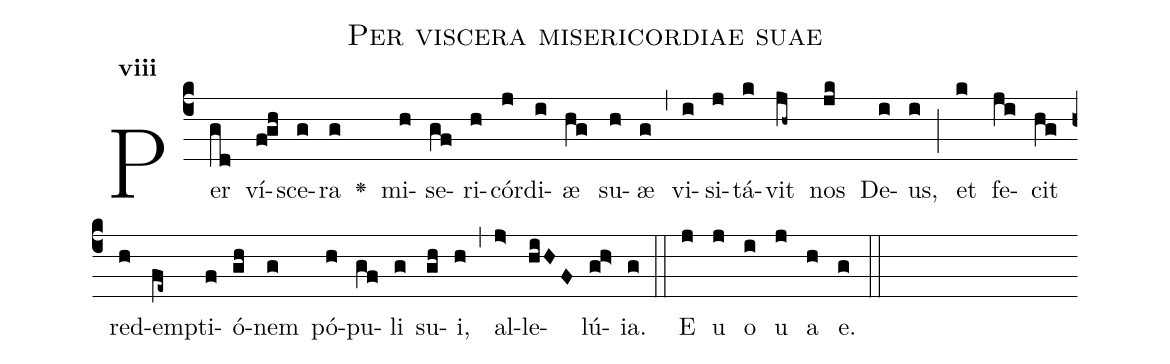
name:Per viscera misericordiae suae;
office-part:Antiphona;
mode:8;
%%
initial-style: 1;
name: Per viscera misericordiae suae;
book: Antiphonae & Responsoria/Tomus IV, p. 192;
occasion: Sacratissimi cordis Iesu;
office-part: Laudes Ant E;
user-notes: ;
commentary: ;
annotation: 8g;
centering-scheme: english;
fontsize: 12;
font: OFLSortsMillGoudy;
height: 11;
width: 4.5;
%%
(c4)Per(gd) ví(fgh)sce(g)ra(g) <v>\greheightstar</v>() mi(h)se(gf)ri(h)cór(j)di(i)æ(hg) su(h)æ(g) (,) vi(i)si(j)tá(k)vit(jh~) nos(jk) De(i)us,(i) (;) et(k) fe(ji)cit(hg) red(h)emp(fe~)ti(f)ó(gh)nem(g) pó(h)pu(gf)li(g) su(gh)i,(h) (,) al(j>)le(hiHF)lú(gh>)ia.(g) (::)
E(j) u(j) o(i) u(j) a(h) e.(g) (::)
